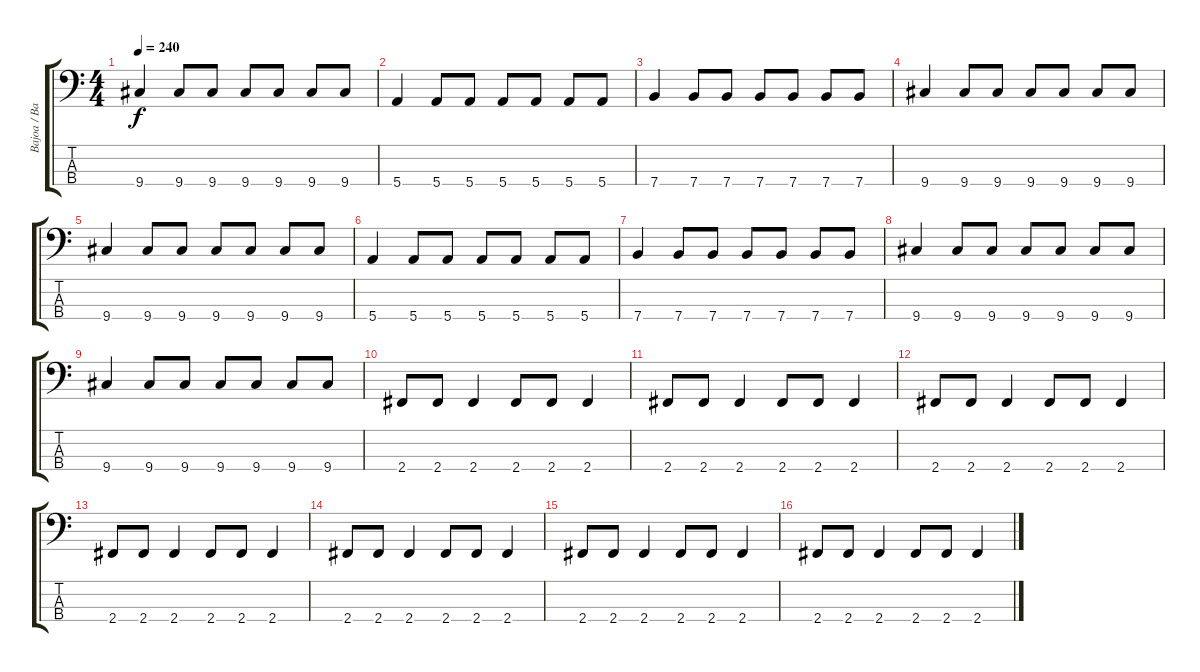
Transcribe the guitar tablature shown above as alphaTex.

\track ("Bajoa / Bajo" "Bajoa / Ba") {instrument electricbasspick}
\staff {score tabs}
\tuning (G2 D2 A1 E1) {hide}
\ts (4 4)
\tempo 240
\clef f4
\ks c
9.4.4{dy f} 9.4.8 9.4.8 9.4.8 9.4.8 9.4.8 9.4.8 |
5.4.4 5.4.8 5.4.8 5.4.8 5.4.8 5.4.8 5.4.8 |
7.4.4 7.4.8 7.4.8 7.4.8 7.4.8 7.4.8 7.4.8 |
9.4.4 9.4.8 9.4.8 9.4.8 9.4.8 9.4.8 9.4.8 |
9.4.4 9.4.8 9.4.8 9.4.8 9.4.8 9.4.8 9.4.8 |
5.4.4 5.4.8 5.4.8 5.4.8 5.4.8 5.4.8 5.4.8 |
7.4.4 7.4.8 7.4.8 7.4.8 7.4.8 7.4.8 7.4.8 |
9.4.4 9.4.8 9.4.8 9.4.8 9.4.8 9.4.8 9.4.8 |
9.4.4 9.4.8 9.4.8 9.4.8 9.4.8 9.4.8 9.4.8 |
2.4.8 2.4.8 2.4.4 2.4.8 2.4.8 2.4.4 |
2.4.8 2.4.8 2.4.4 2.4.8 2.4.8 2.4.4 |
2.4.8 2.4.8 2.4.4 2.4.8 2.4.8 2.4.4 |
2.4.8 2.4.8 2.4.4 2.4.8 2.4.8 2.4.4 |
2.4.8 2.4.8 2.4.4 2.4.8 2.4.8 2.4.4 |
2.4.8 2.4.8 2.4.4 2.4.8 2.4.8 2.4.4 |
2.4.8 2.4.8 2.4.4 2.4.8 2.4.8 2.4.4
